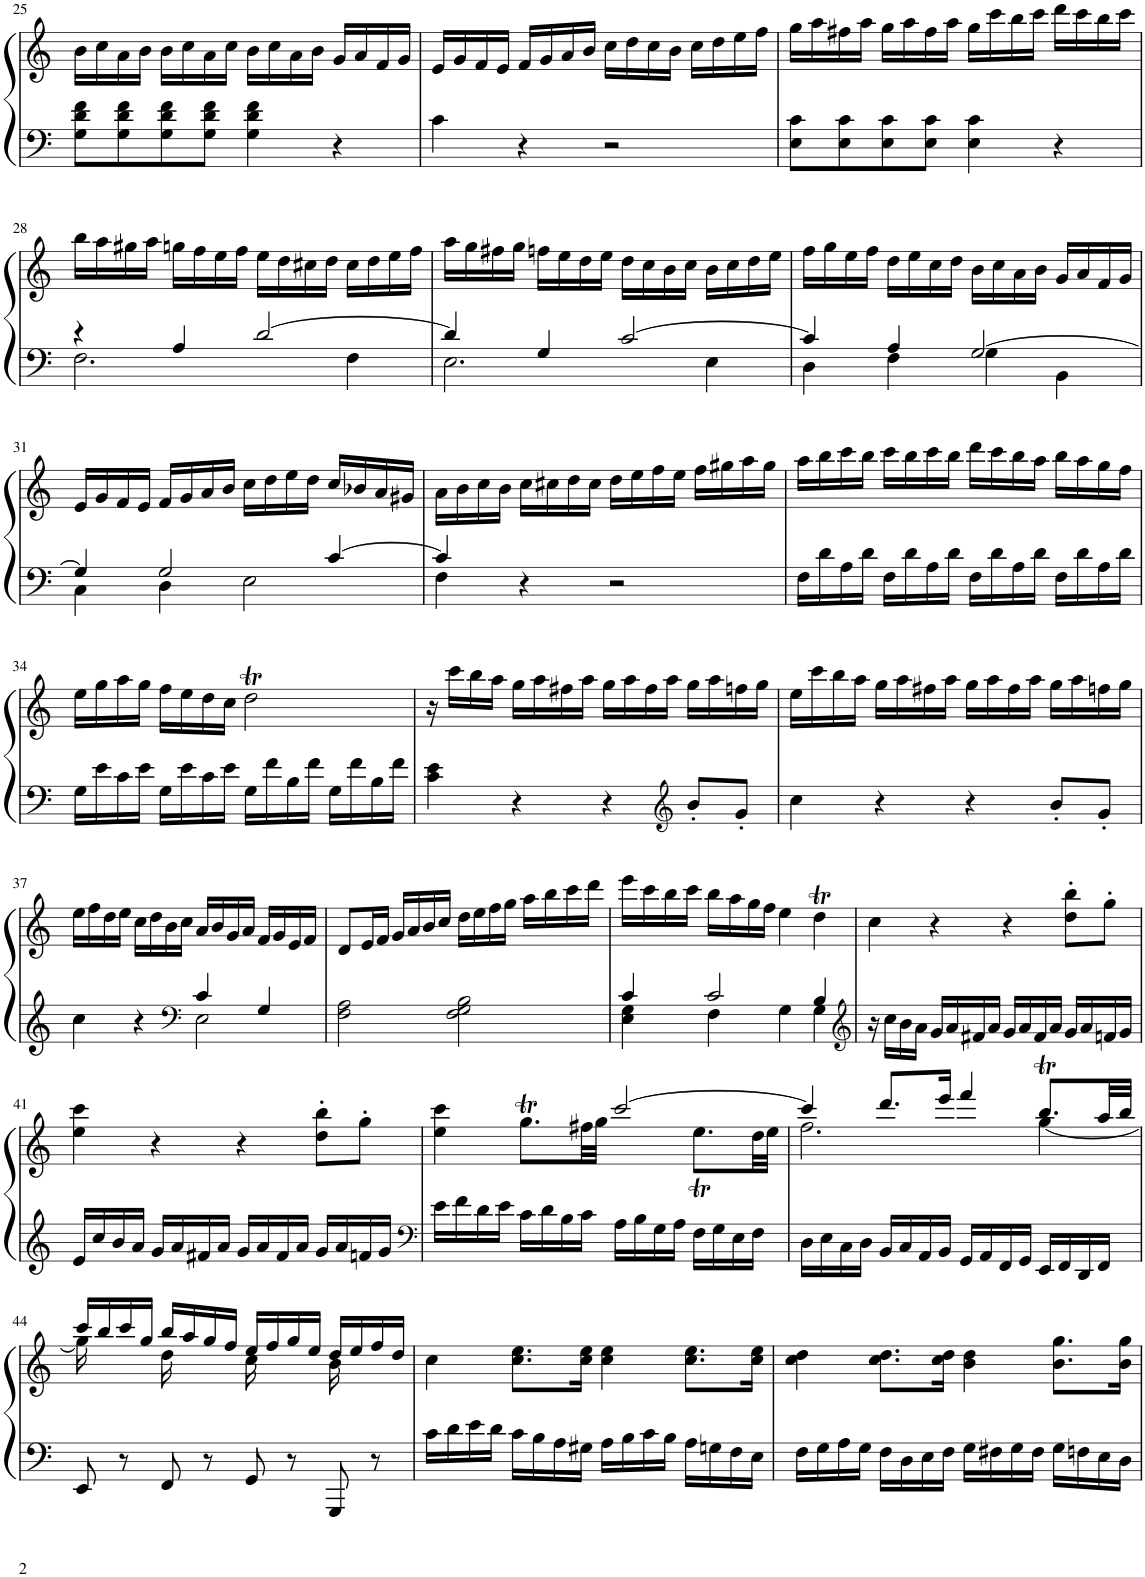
**kern	**kern
*part1	*part1
*staff2	*staff1
*I"Piano	*
*I'Pno.	*
!!LO:PB:g=z
*clefF4	*clefG2
*k[]	*k[]
*M4/4	*M4/4
*met(c)	*met(c)
=25	=25
8G\ 8d\ 8f\L	16b\LL
.	16cc\
8G\ 8d\ 8f\	16a\
.	16b\JJ
8G\ 8d\ 8f\	16b\LL
.	16cc\
8G\ 8d\ 8f\J	16a\
.	16cc\JJ
4G\ 4d\ 4f\	16b\LL
.	16cc\
.	16a\
.	16b\JJ
4r	16g/LL
.	16a/
.	16f/
.	16g/JJ
=26	=26
4c\	16e/LL
.	16g/
.	16f/
.	16e/JJ
4r	16f/LL
.	16g/
.	16a/
.	16b/JJ
2r	16cc\LL
.	16dd\
.	16cc\
.	16b\JJ
.	16cc\LL
.	16dd\
.	16ee\
.	16ff\JJ
=27	=27
8E\ 8c\L	16gg\LL
.	16aa\
8E\ 8c\	16ff#X\
.	16aa\JJ
8E\ 8c\	16gg\LL
.	16aa\
8E\ 8c\J	16ff#\
.	16aa\JJ
4E\ 4c\	16gg\LL
.	16ccc\
.	16bb\
.	16ccc\JJ
4r	16ddd\LL
.	16ccc\
.	16bb\
.	16ccc\JJ
!!LO:LB:g=z
=28	=28
*^	*
4r	2.F\	16bb\LL
.	.	16aa\
.	.	16gg#X\
.	.	16aa\JJ
4A/	.	16ggn\LL
.	.	16ff\
.	.	16ee\
.	.	16ff\JJ
[2d/	.	16ee\LL
.	.	16dd\
.	.	16cc#X\
.	.	16dd\JJ
.	4F\	16cc#\LL
.	.	16dd\
.	.	16ee\
.	.	16ff\JJ
=29	=29	=29
4d/]	2.E\	16aa\LL
.	.	16gg\
.	.	16ff#X\
.	.	16gg\JJ
4G/	.	16ffn\LL
.	.	16ee\
.	.	16dd\
.	.	16ee\JJ
[2c/	.	16dd\LL
.	.	16cc\
.	.	16b\
.	.	16cc\JJ
.	4E\	16b\LL
.	.	16cc\
.	.	16dd\
.	.	16ee\JJ
=30	=30	=30
4c/]	4D\	16ff\LL
.	.	16gg\
.	.	16ee\
.	.	16ff\JJ
4A/	4F\	16dd\LL
.	.	16ee\
.	.	16cc\
.	.	16dd\JJ
[2G/	4G\	16b\LL
.	.	16cc\
.	.	16a\
.	.	16b\JJ
.	4BB\	16g/LL
.	.	16a/
.	.	16f/
.	.	16g/JJ
!!LO:LB:g=z
=31	=31	=31
4G/]	4C\	16e/LL
.	.	16g/
.	.	16f/
.	.	16e/JJ
2G/	4D\	16f/LL
.	.	16g/
.	.	16a/
.	.	16b/JJ
.	2E\	16cc\LL
.	.	16dd\
.	.	16ee\
.	.	16dd\JJ
[4c/	.	16cc/LL
.	.	16b-X/
.	.	16a/
.	.	16g#X/JJ
=32	=32	=32
4c/]	4F\	16a\LL
.	.	16b\
.	.	16cc\
.	.	16b\JJ
4r	4ryy	16cc\LL
.	.	16cc#X\
.	.	16dd\
.	.	16cc#\JJ
2r	2ryy	16dd\LL
.	.	16ee\
.	.	16ff\
.	.	16ee\JJ
.	.	16ff\LL
.	.	16gg#X\
.	.	16aa\
.	.	16gg#\JJ
*v	*v	*
=33	=33
16F\LL	16aa\LL
16d\	16bb\
16A\	16ccc\
16d\JJ	16bb\JJ
16F\LL	16ccc\LL
16d\	16bb\
16A\	16ccc\
16d\JJ	16bb\JJ
16F\LL	16ddd\LL
16d\	16ccc\
16A\	16bb\
16d\JJ	16aa\JJ
16F\LL	16bb\LL
16d\	16aa\
16A\	16gg\
16d\JJ	16ff\JJ
!!LO:LB:g=z
=34	=34
16G\LL	16ee\LL
16e\	16gg\
16c\	16aa\
16e\JJ	16gg\JJ
16G\LL	16ff\LL
16e\	16ee\
16c\	16dd\
16e\JJ	16cc\JJ
16G\LL	2ddT\
16f\	.
16B\	.
16f\JJ	.
16G\LL	.
16f\	.
16B\	.
16f\JJ	.
=35	=35
4c\ 4e\	16r
.	16ccc\LL
.	16bb\
.	16aa\JJ
4r	16gg\LL
.	16aa\
.	16ff#X\
.	16aa\JJ
4r	16gg\LL
.	16aa\
.	16ff#\
.	16aa\JJ
*clefG2	*
8b'/L	16gg\LL
.	16aa\
8g'/J	16ffn\
.	16gg\JJ
=36	=36
4cc\	16ee\LL
.	16ccc\
.	16bb\
.	16aa\JJ
4r	16gg\LL
.	16aa\
.	16ff#X\
.	16aa\JJ
4r	16gg\LL
.	16aa\
.	16ff#\
.	16aa\JJ
8b'/L	16gg\LL
.	16aa\
8g'/J	16ffn\
.	16gg\JJ
!!LO:LB:g=z
=37	=37
*^	*
4cc\	2ryy	16ee\LL
.	.	16ff\
.	.	16dd\
.	.	16ee\JJ
4r	.	16cc\LL
.	.	16dd\
.	.	16b\
.	.	16cc\JJ
*clefF4	*	*
4c/	2E\	16a/LL
.	.	16b/
.	.	16g/
.	.	16a/JJ
4G/	.	16f/LL
.	.	16g/
.	.	16e/
.	.	16f/JJ
*v	*v	*
=38	=38
2F\ 2A\	8d/L
.	16e/L
.	16f/JJ
.	16g/LL
.	16a/
.	16b/
.	16cc/JJ
2F\ 2G\ 2B\	16dd\LL
.	16ee\
.	16ff\
.	16gg\JJ
.	16aa\LL
.	16bb\
.	16ccc\
.	16ddd\JJ
=39	=39
*^	*
4c/	4E\ 4G\	16eee\LL
.	.	16ccc\
.	.	16bb\
.	.	16ccc\JJ
2c/	4F\	16bb\LL
.	.	16aa\
.	.	16gg\
.	.	16ff\JJ
.	4G\	4ee\
4B/	4G\	4ddT\
*v	*v	*
=40	=40
*clefG2	*
16r	4cc\
16cc\LL	.
16b\	.
16a\JJ	.
16g/LL	4r
16a/	.
16f#X/	.
16a/JJ	.
16g/LL	4r
16a/	.
16f#/	.
16a/JJ	.
16g/LL	8dd\' 8bb\'L
16a/	.
16fn/	8gg'\J
16g/JJ	.
!!LO:LB:g=z
=41	=41
16e/LL	4ee\ 4ccc\
16cc/	.
16b/	.
16a/JJ	.
16g/LL	4r
16a/	.
16f#X/	.
16a/JJ	.
16g/LL	4r
16a/	.
16f#/	.
16a/JJ	.
16g/LL	8dd\' 8bb\'L
16a/	.
16fn/	8gg'\J
16g/JJ	.
=42	=42
*clefF4	*
*	*^
16e\LL	4ee\ 4ccc\	2.ryy
16f\	.	.
16d\	.	.
16e\JJ	.	.
16c\LL	8.ggT\L	.
16d\	.	.
16B\	.	.
16c\JJ	32ff#X\LL	.
.	32gg\JJJ	.
16A\LL	[2ccc/	.
16B\	.	.
16G\	.	.
16A\JJ	.	.
16F\LL	.	8.eet\L
16G\	.	.
16E\	.	.
16F\JJ	.	32dd\LL
.	.	32ee\JJJ
=43	=43	=43
16D\LL	4ccc/]	2.ff\
16E\	.	.
16C\	.	.
16D\JJ	.	.
16BB/LL	8.ddd/L	.
16C/	.	.
16AA/	.	.
16BB/JJ	16eee/Jk	.
16GG/LL	4fff/	.
16AA/	.	.
16FF/	.	.
16GG/JJ	.	.
16EE/LL	8.bbt/L	[4gg\
16FF/	.	.
16DD/	.	.
16FF/JJ	32aa/LL	.
.	32bb/JJJ	.
!!LO:LB:g=z	!!
=44	=44	=44
8EE/	16ccc/LL	16gg\]
.	16bb/	16ryy
8r	16ccc/	8ryy
.	16gg/JJ	.
8FF/	16bb/LL	16dd\
.	16aa/	16ryy
8r	16gg/	8ryy
.	16ff/JJ	.
8GG/	16ee/LL	16cc\
.	16ff/	16ryy
8r	16gg/	8ryy
.	16ee/JJ	.
8GGG/	16dd/LL	16b\
.	16ee/	16ryy
8r	16ff/	8ryy
.	16dd/JJ	.
*	*v	*v
=45	=45
16c\LL	4cc\
16d\	.
16e\	.
16d\JJ	.
16c\LL	8.cc\ 8.ee\L
16B\	.
16A\	.
16G#X\JJ	16cc\ 16ee\Jk
16A\LL	4cc\ 4ee\
16B\	.
16c\	.
16B\JJ	.
16A\LL	8.cc\ 8.ee\L
16Gn\	.
16F\	.
16E\JJ	16cc\ 16ee\Jk
=46	=46
16F\LL	4cc\ 4dd\
16G\	.
16A\	.
16G\JJ	.
16F\LL	8.cc\ 8.dd\L
16D\	.
16E\	.
16F\JJ	16cc\ 16dd\Jk
16G\LL	4b\ 4dd\
16F#X\	.
16G\	.
16F#\JJ	.
16G\LL	8.b\ 8.gg\L
16Fn\	.
16E\	.
16D\JJ	16b\ 16gg\Jk
=	=
*-	*-
